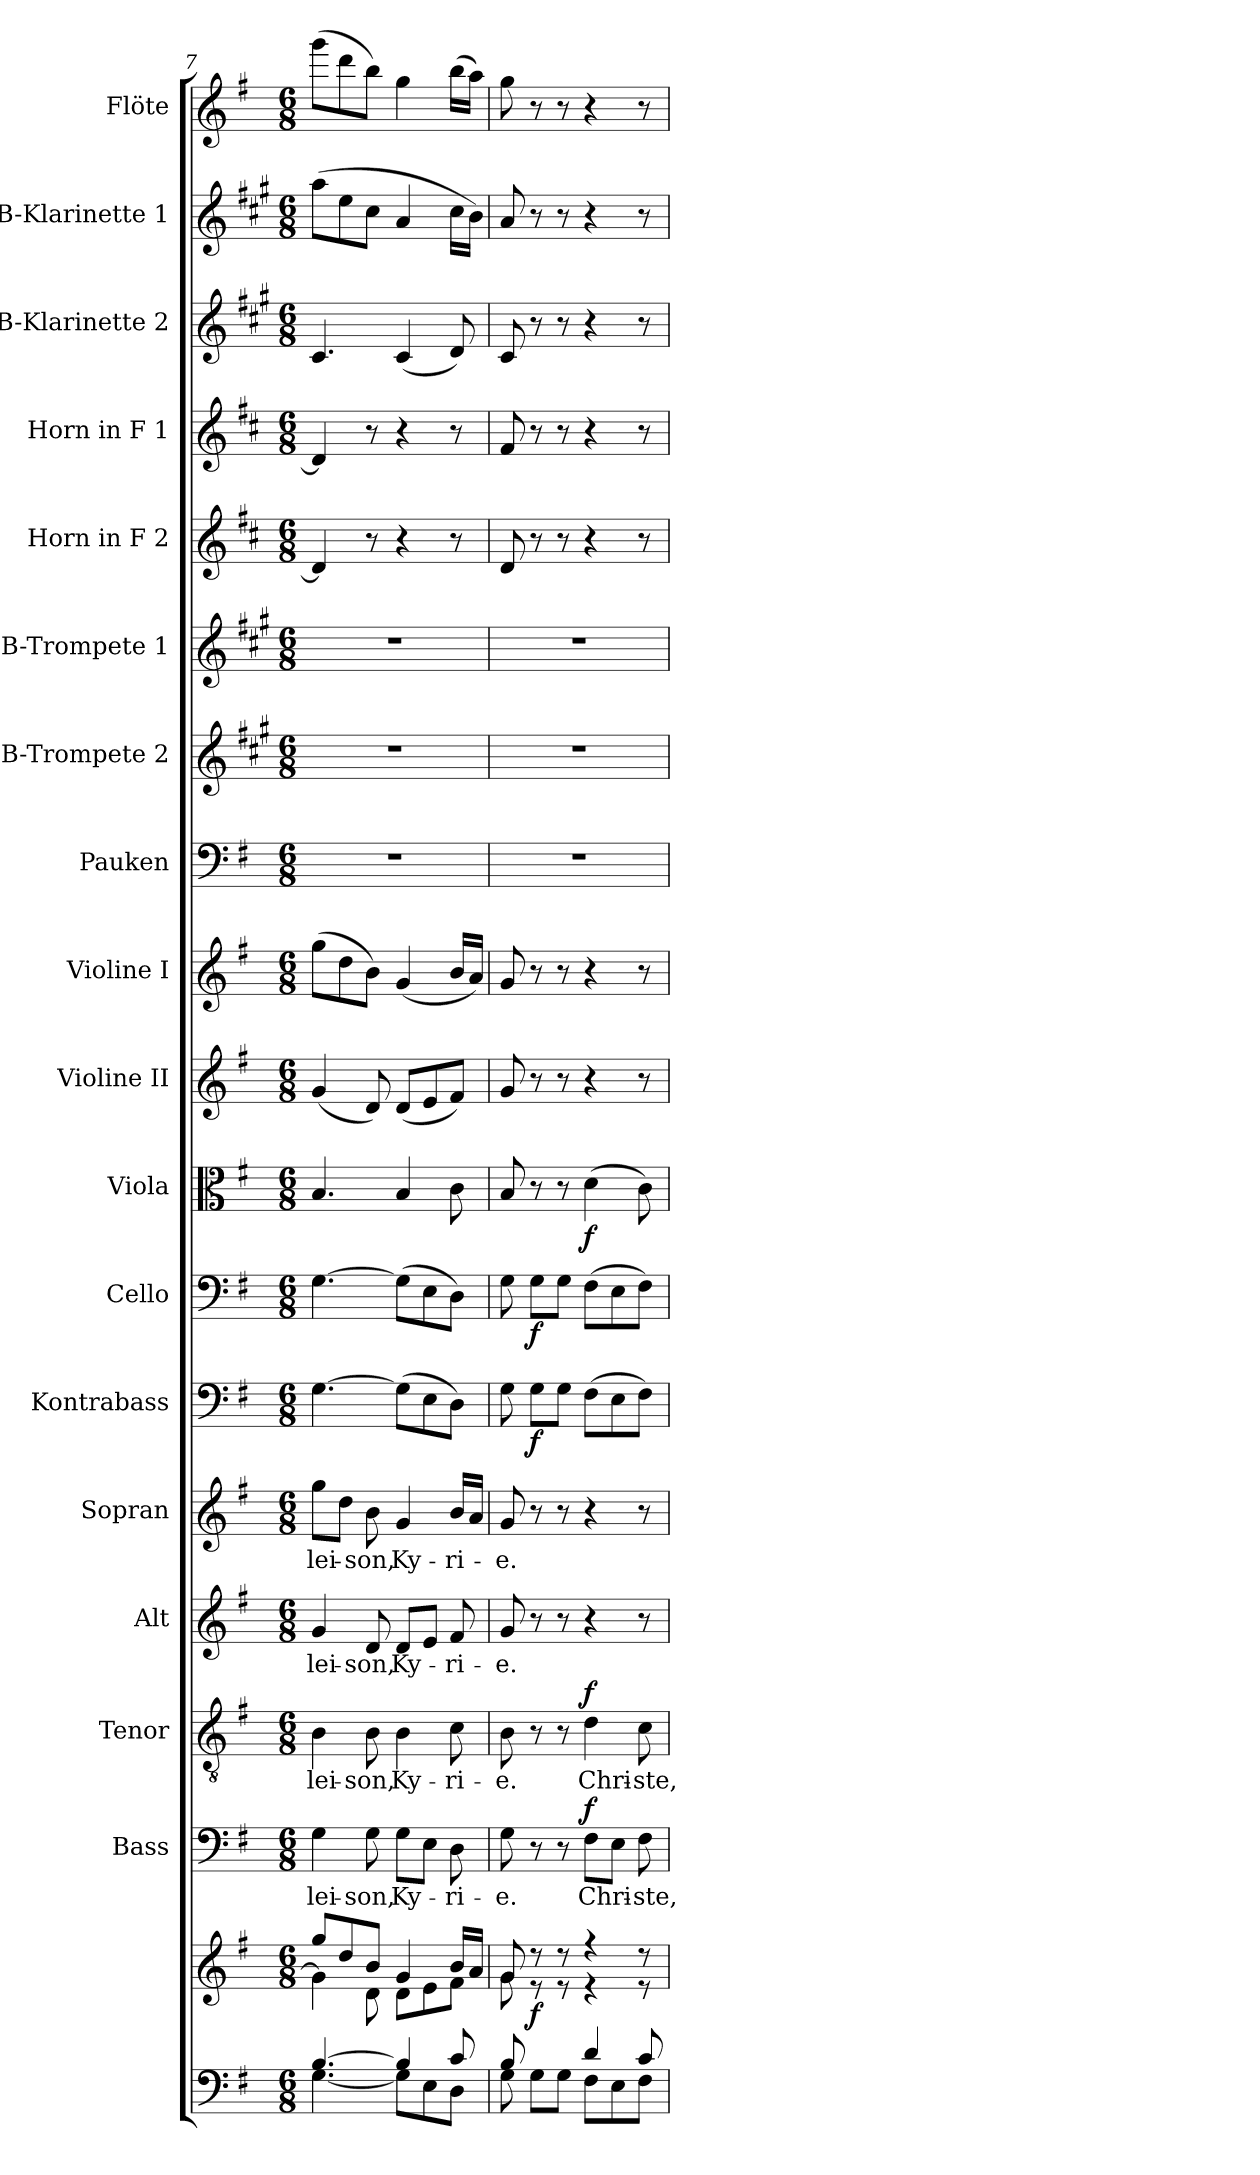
**kern	**kern	**dynam	**kern	**text	**dynam	**kern	**text	**dynam	**kern	**text	**kern	**text	**kern	**dynam	**kern	**dynam	**kern	**dynam	**kern	**kern	**kern	**kern	**kern	**kern	**kern	**kern	**kern	**kern
*part18	*part18	*part18	*part17	*part17	*part17	*part16	*part16	*part16	*part15	*part15	*part14	*part14	*part13	*part13	*part12	*part12	*part11	*part11	*part10	*part9	*part8	*part7	*part6	*part5	*part4	*part3	*part2	*part1
*staff19	*staff18	*staff18/19	*staff17	*staff17	*staff17	*staff16	*staff16	*staff16	*staff15	*staff15	*staff14	*staff14	*staff13	*staff13	*staff12	*staff12	*staff11	*staff11	*staff10	*staff9	*staff8	*staff7	*staff6	*staff5	*staff4	*staff3	*staff2	*staff1
*	*	*	*I"Bass	*	*	*I"Tenor	*	*	*I"Alt	*	*I"Sopran	*	*I"Kontrabass	*	*I"Cello	*	*I"Viola	*	*I"Violine II	*I"Violine I	*I"Pauken	*I"B-Trompete 2	*I"B-Trompete 1	*I"Horn in F 2	*I"Horn in F 1	*I"B-Klarinette 2	*I"B-Klarinette 1	*I"Flöte
*	*	*	*I'B.	*	*	*I'T.	*	*	*I'A.	*	*I'S.	*	*I'Kb.	*	*	*	*I'Vla.	*	*I'Vl. II	*I'Vl. I	*I'Pk.	*I'Trp. 2	*I'Trp. 1	*	*	*I'Kl. 2	*I'Kl. 1	*I'Fl.
!!LO:PB:g=z
*clefF4	*clefG2	*	*clefF4	*	*	*clefGv2	*	*	*clefG2	*	*clefG2	*	*clefF4	*	*clefF4	*	*clefC3	*	*clefG2	*clefG2	*clefF4	*clefG2	*clefG2	*clefG2	*clefG2	*clefG2	*clefG2	*clefG2
*	*	*	*	*	*	*	*	*	*	*	*	*	*ITrd7c12	*	*	*	*	*	*	*	*	*ITrd1c2	*ITrd1c2	*ITrd4c7	*ITrd4c7	*ITrd1c2	*ITrd1c2	*
*k[f#]	*k[f#]	*	*k[f#]	*	*	*k[f#]	*	*	*k[f#]	*	*k[f#]	*	*k[f#]	*	*k[f#]	*	*k[f#]	*	*k[f#]	*k[f#]	*k[f#]	*k[f#]	*k[f#]	*k[f#]	*k[f#]	*k[f#]	*k[f#]	*k[f#]
*G:	*G:	*	*G:	*	*	*G:	*	*	*G:	*	*G:	*	*G:	*	*G:	*	*G:	*	*G:	*G:	*G:	*G:	*G:	*G:	*G:	*G:	*G:	*G:
*M6/8	*M6/8	*	*M6/8	*	*	*M6/8	*	*	*M6/8	*	*M6/8	*	*M6/8	*	*M6/8	*	*M6/8	*	*M6/8	*M6/8	*M6/8	*M6/8	*M6/8	*M6/8	*M6/8	*M6/8	*M6/8	*M6/8
=7	=7	=7	=7	=7	=7	=7	=7	=7	=7	=7	=7	=7	=7	=7	=7	=7	=7	=7	=7	=7	=7	=7	=7	=7	=7	=7	=7	=7
*^	*^	*	*	*	*	*	*	*	*	*	*	*	*	*	*	*	*	*	*	*	*	*	*	*	*	*	*	*
!	!	!	!	!	!	!LO:LY:b	!	!	!LO:LY:b	!	!	!LO:LY:b	!	!LO:LY:b	!	!	!	!	!	!	!	!	!	!	!	!	!	!	!	!
[>4.B/	[<4.G\	8gg/L	4g\]	.	4G\	-lei-	.	4B\	-lei-	.	4g/	-lei-	8gg\L	-lei-	[4.GG\	.	[4.G\	.	4.B/	.	(<4g/	(>8gg\L	2.r	2.r	2.r	4G/]	4G/]	4.B/	(>8gg\L	(>8ggg\L
.	.	8dd/	.	.	.	.	.	.	.	.	.	.	8dd\J	.	.	.	.	.	.	.	.	8dd\	.	.	.	.	.	.	8dd\	8ddd\
!	!	!	!	!	!	!LO:LY:b	!	!	!LO:LY:b	!	!	!LO:LY:b	!	!LO:LY:b	!	!	!	!	!	!	!	!	!	!	!	!	!	!	!	!
.	.	8b/J	8d\	.	8G\	-son,	.	8B\	-son,	.	8d/	-son,	8b\	-son,	.	.	.	.	.	.	8d/)	8b\J)	.	.	.	8r	8r	.	8b\J	8bb\J)
!	!	!	!	!	!	!LO:LY:b	!	!	!LO:LY:b	!	!	!LO:LY:b	!	!LO:LY:b	!	!	!	!	!	!	!	!	!	!	!	!	!	!	!	!
4B/]	8G\L]	4g/	8d\L	.	8G\L	Ky-	.	4B\	Ky-	.	8d/L	Ky-	4g/	Ky-	(>8GG\L]	.	(>8G\L]	.	4B/	.	(<8d/L	(<4g/	.	.	.	4r	4r	(<4B/	4g/	4gg\
.	8E\	.	8e\	.	8E\J	.	.	.	.	.	8e/J	.	.	.	8EE\	.	8E\	.	.	.	8e/	.	.	.	.	.	.	.	.	.
!	!	!	!	!	!	!LO:LY:b	!	!	!LO:LY:b	!	!	!LO:LY:b	!	!LO:LY:b	!	!	!	!	!	!	!	!	!	!	!	!	!	!	!	!
8c/	8D\J	16b/LL	8f#\J	.	8D\	-ri-	.	8c\	-ri-	.	8f#/	-ri-	16b/LL	-ri-	8DD\J)	.	8D\J)	.	8c\	.	8f#/J)	16b/LL	.	.	.	8r	8r	8c/)	16b\LL	(>16bb\LL
.	.	16a/JJ	.	.	.	.	.	.	.	.	.	.	16a/JJ	.	.	.	.	.	.	.	.	16a/JJ)	.	.	.	.	.	.	16a\JJ)	16aa\JJ)
=8	=8	=8	=8	=8	=8	=8	=8	=8	=8	=8	=8	=8	=8	=8	=8	=8	=8	=8	=8	=8	=8	=8	=8	=8	=8	=8	=8	=8	=8	=8
!	!	!	!	!	!	!LO:LY:b	!	!	!LO:LY:b	!	!	!LO:LY:b	!	!LO:LY:b	!	!	!	!	!	!	!	!	!	!	!	!	!	!	!	!
8B/	8G\	8g/	8g\	.	8G\	-e.	.	8B\	-e.	.	8g/	-e.	8g/	-e.	8GG\	.	8G\	.	8B/	.	8g/	8g/	2.r	2.r	2.r	8G/	8B/	8B/	8g/	8gg\
!	!	!	!	!LO:DY:b	!	!	!	!	!	!	!	!	!	!	!	!LO:DY:b	!	!LO:DY:b	!	!	!	!	!	!	!	!	!	!	!	!
4ryy	8G\L	8r	8r	f	8r	.	.	8r	.	.	8r	.	8r	.	8GG\L	f	8G\L	f	8r	.	8r	8r	.	.	.	8r	8r	8r	8r	8r
.	8G\J	8r	8r	.	8r	.	.	8r	.	.	8r	.	8r	.	8GG\J	.	8G\J	.	8r	.	8r	8r	.	.	.	8r	8r	8r	8r	8r
!	!	!	!	!	!	!LO:LY:b	!LO:DY:a	!	!LO:LY:b	!LO:DY:a	!	!	!	!	!	!	!	!	!	!LO:DY:b	!	!	!	!	!	!	!	!	!	!
4d/	8F#\L	4r	4r	.	8F#\L	Chri-	f	4d\	Chri-	f	4r	.	4r	.	(>8FF#\L	.	(>8F#\L	.	(>4d\	f	4r	4r	.	.	.	4r	4r	4r	4r	4r
.	8E\	.	.	.	8E\J	.	.	.	.	.	.	.	.	.	8EE\	.	8E\	.	.	.	.	.	.	.	.	.	.	.	.	.
!	!	!	!	!	!	!LO:LY:b	!	!	!LO:LY:b	!	!	!	!	!	!	!	!	!	!	!	!	!	!	!	!	!	!	!	!	!
8c/	8F#\J	8r	8r	.	8F#\	-ste,	.	8c\	-ste,	.	8r	.	8r	.	8FF#\J)	.	8F#\J)	.	8c\)	.	8r	8r	.	.	.	8r	8r	8r	8r	8r
*v	*v	*	*	*	*	*	*	*	*	*	*	*	*	*	*	*	*	*	*	*	*	*	*	*	*	*	*	*	*	*
*	*v	*v	*	*	*	*	*	*	*	*	*	*	*	*	*	*	*	*	*	*	*	*	*	*	*	*	*	*	*
=	=	=	=	=	=	=	=	=	=	=	=	=	=	=	=	=	=	=	=	=	=	=	=	=	=	=	=	=
*-	*-	*-	*-	*-	*-	*-	*-	*-	*-	*-	*-	*-	*-	*-	*-	*-	*-	*-	*-	*-	*-	*-	*-	*-	*-	*-	*-	*-
